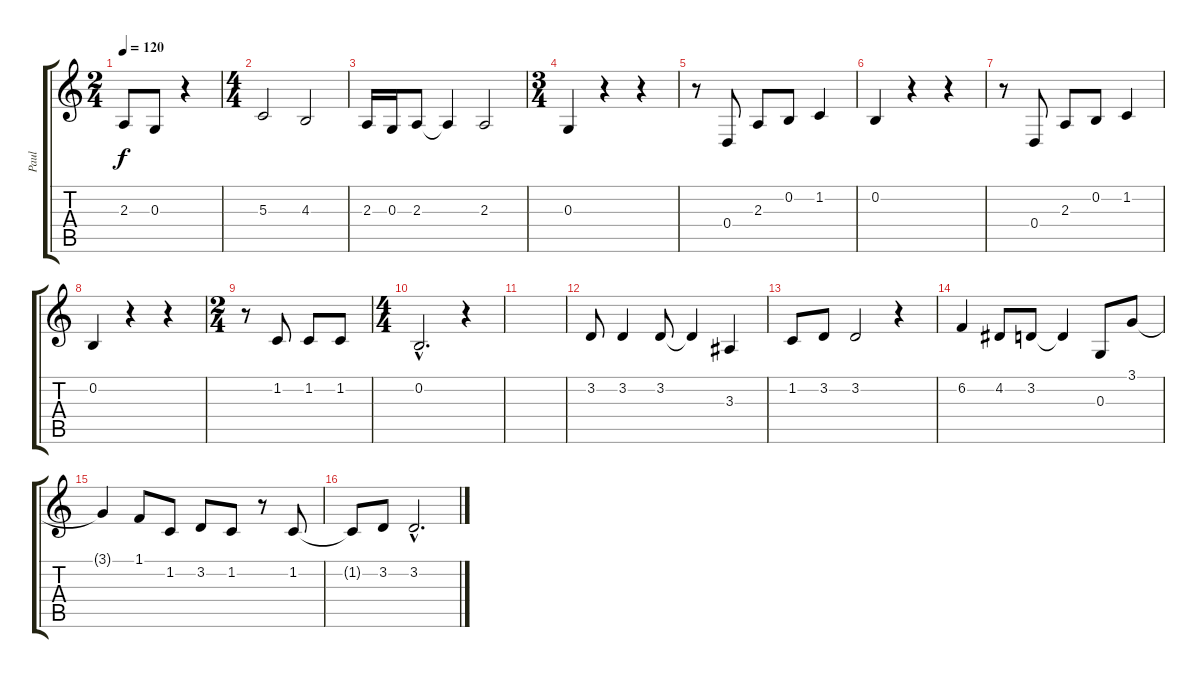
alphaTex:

\track ("Paul" "Paul") {instrument clarinet}
\staff {score tabs}
\tuning (E4 B3 G3 D3 A2 E2) {hide}
\ts (2 4)
\tempo 120
\clef g2
\ks c
2.3{t}.8{dy f} 0.3.8 r.4 |
\ts (4 4)
5.3.2 4.3.2 |
2.3.16 0.3.16 2.3.8 2.3{t}.4 2.3.2 |
\ts (3 4)
0.3.4 r.4 r.4 |
r.8 0.4.8 2.3.8 0.2.8 1.2.4 |
0.2.4 r.4 r.4 |
r.8 0.4.8 2.3.8 0.2.8 1.2.4 |
0.2.4 r.4 r.4 |
\ts (2 4)
r.8 1.2.8 1.2.8 1.2.8 |
\ts (4 4)
0.2{hac}.2{d} r.4 |
|
3.2.8 3.2.4 3.2.8 3.2{t}.4 3.3.4 |
1.2.8 3.2.8 3.2.2 r.4 |
6.2.4 4.2.8 3.2.8 3.2{t}.4 0.3.8 3.1.8 |
3.1{t}.4 1.1.8 1.2.8 3.2.8 1.2.8 r.8 1.2.8 |
1.2{t}.8 3.2.8 3.2{hac}.2{d}
